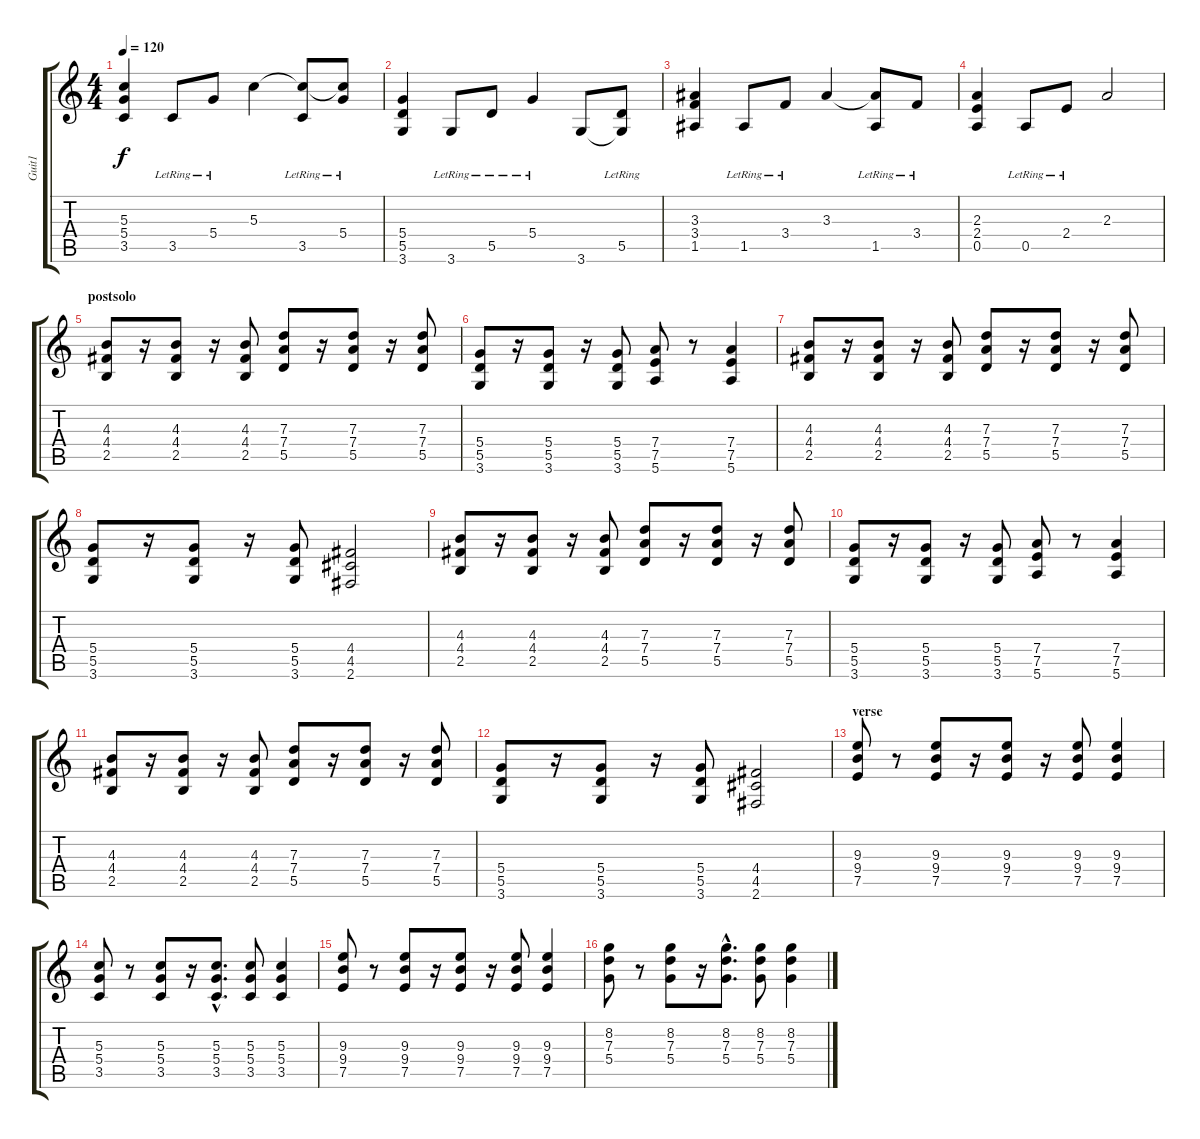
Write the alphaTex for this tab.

\track ("Guit1" "Guit1") {instrument overdrivenguitar}
\staff {score tabs}
\tuning (E4 B3 G3 D3 A2 E2) {hide}
\ts (4 4)
\tempo 120
\clef g2
\ks c
(5.3 5.4 3.5).4{dy f} 3.5{lr}.8 5.4{lr}.8 5.3.4 (5.3{t} 3.5{lr}).8 (5.3{t} 5.4{lr}).8 |
(5.4 5.5 3.6).4 3.6{lr}.8 5.5{lr}.8 5.4{lr}.4 3.6.8 (5.5{lr} 3.6{t}).8 |
(3.3 3.4 1.5).4 1.5{lr}.8 3.4{lr}.8 3.3.4 (3.3{t} 1.5{lr}).8 3.4{lr}.8 |
(2.3 2.4 0.5).4 0.5{lr}.8 2.4{lr}.8 2.3.2 |
\section ("" "postsolo")
(4.3 4.4 2.5).8 r.16 (4.3 4.4 2.5).8 r.16 (4.3 4.4 2.5).8 (7.3 7.4 5.5).8 r.16 (7.3 7.4 5.5).8 r.16 (7.3 7.4 5.5).8 |
(5.4 5.5 3.6).8 r.16 (5.4 5.5 3.6).8 r.16 (5.4 5.5 3.6).8 (7.4 7.5 5.6).8 r.8 (7.4 7.5 5.6).4 |
(4.3 4.4 2.5).8 r.16 (4.3 4.4 2.5).8 r.16 (4.3 4.4 2.5).8 (7.3 7.4 5.5).8 r.16 (7.3 7.4 5.5).8 r.16 (7.3 7.4 5.5).8 |
(5.4 5.5 3.6).8 r.16 (5.4 5.5 3.6).8 r.16 (5.4 5.5 3.6).8 (4.4 4.5 2.6).2 |
(4.3 4.4 2.5).8 r.16 (4.3 4.4 2.5).8 r.16 (4.3 4.4 2.5).8 (7.3 7.4 5.5).8 r.16 (7.3 7.4 5.5).8 r.16 (7.3 7.4 5.5).8 |
(5.4 5.5 3.6).8 r.16 (5.4 5.5 3.6).8 r.16 (5.4 5.5 3.6).8 (7.4 7.5 5.6).8 r.8 (7.4 7.5 5.6).4 |
(4.3 4.4 2.5).8 r.16 (4.3 4.4 2.5).8 r.16 (4.3 4.4 2.5).8 (7.3 7.4 5.5).8 r.16 (7.3 7.4 5.5).8 r.16 (7.3 7.4 5.5).8 |
(5.4 5.5 3.6).8 r.16 (5.4 5.5 3.6).8 r.16 (5.4 5.5 3.6).8 (4.4 4.5 2.6).2 |
\section ("" "verse")
(9.3 9.4 7.5).8 r.8 (9.3 9.4 7.5).8 r.16 (9.3 9.4 7.5).8 r.16 (9.3 9.4 7.5).8 (9.3 9.4 7.5).4 |
(5.3 5.4 3.5).8 r.8 (5.3 5.4 3.5).8 r.16 (5.3{hac} 5.4{hac} 3.5{hac}).8{d} (5.3 5.4 3.5).8 (5.3 5.4 3.5).4 |
(9.3 9.4 7.5).8 r.8 (9.3 9.4 7.5).8 r.16 (9.3 9.4 7.5).8 r.16 (9.3 9.4 7.5).8 (9.3 9.4 7.5).4 |
(8.2 7.3 5.4).8 r.8 (8.2 7.3 5.4).8 r.16 (8.2{hac} 7.3{hac} 5.4{hac}).8{d} (8.2 7.3 5.4).8 (8.2 7.3 5.4).4
